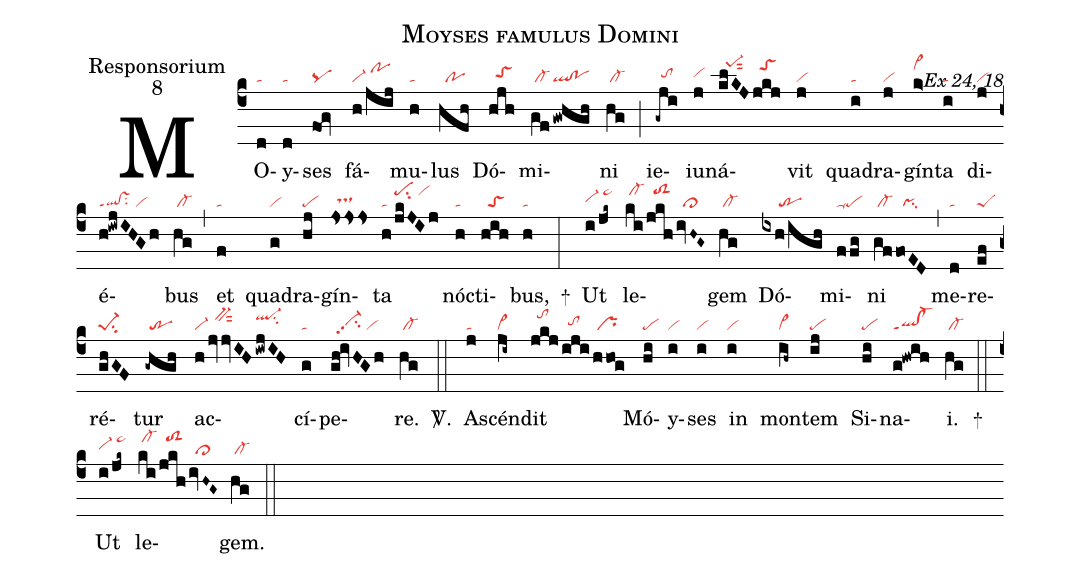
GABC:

name:Moyses famulus Domini;
office-part:Responsorium;
mode:8;
commentary:Ex 24, 18;
nabc-lines:1;
%%
(c4)
MO(d|ta)y(d|ta)ses(fOg|pq) fá(h/jij|vi-/pohj)mu(h|ta)lus(hfh|//po) Dó(hjh|//toShh)mi(gf|/cl-|!gwhgh|ql!po)ni(hg|/cl-) (;)
ie(-gji|//tohh)iu(j|vihh)ná(klKJ|//pe-1hlsut2|jkj|//toShk)vit(j|vi) qua(i|ta)dra(j|vi)gín(k>|vi>hk)ta(i|ta) di(j|vi)é(h!iwjIHGh|ql!vsppt1su2/vi)bus(hg|/cl-) (,)
et(f|ta) qua(g|vi)dra(hj|pe)gín(jsss|//tshh)ta(h|ta|/jkJIj|pehksu2/vihk) nóc(h|ta)ti(hih|//toS)bus,(h|ta) +(:)
Ut(i/jk~|vi-hh/pe~hk) le(ki|/cl-hk|/jkh|//toS2hk|/ivH~G~|//cl>)gem(hg|/cl-) Dó(ixh/igh|/////tr)mi(ffg|ta-pe)ni(gf|/cl-|foED|//pisu1) (,)
me(d|ta)re(ef|peS)ré(ghGF|pe-1su2)tur(-ghgh|/tr) ac(h|vi-|/jvjvIH|//bv-hjsut2|/iwjIH|ql-hjsu2)cí(g|ta)pe(gh!ivHGh|//vi-hhpp2su2/vi)re.(hg|/cl-) <sp>V/</sp>.(::)
A(j|ta)scén(ji~|cl~)dit(jkj|//tohk|/iji|//tohh|/hhog|/pr) Mó(hi|pe)y(i|vi)ses(i|vi) in(i|vi) mon(ih~|cl~)tem(ij|pe) Si(hi|pe)na(g!hwih|ql!cl-ppt1)i.(hg|/cl-) +(::)
Ut(i/jk~|vi-hh/pe~hk) le(ki|/cl-hk|/jkh|//toS2hk|/ivH~G~|//cl>)gem.(hg|/cl-) (::)
